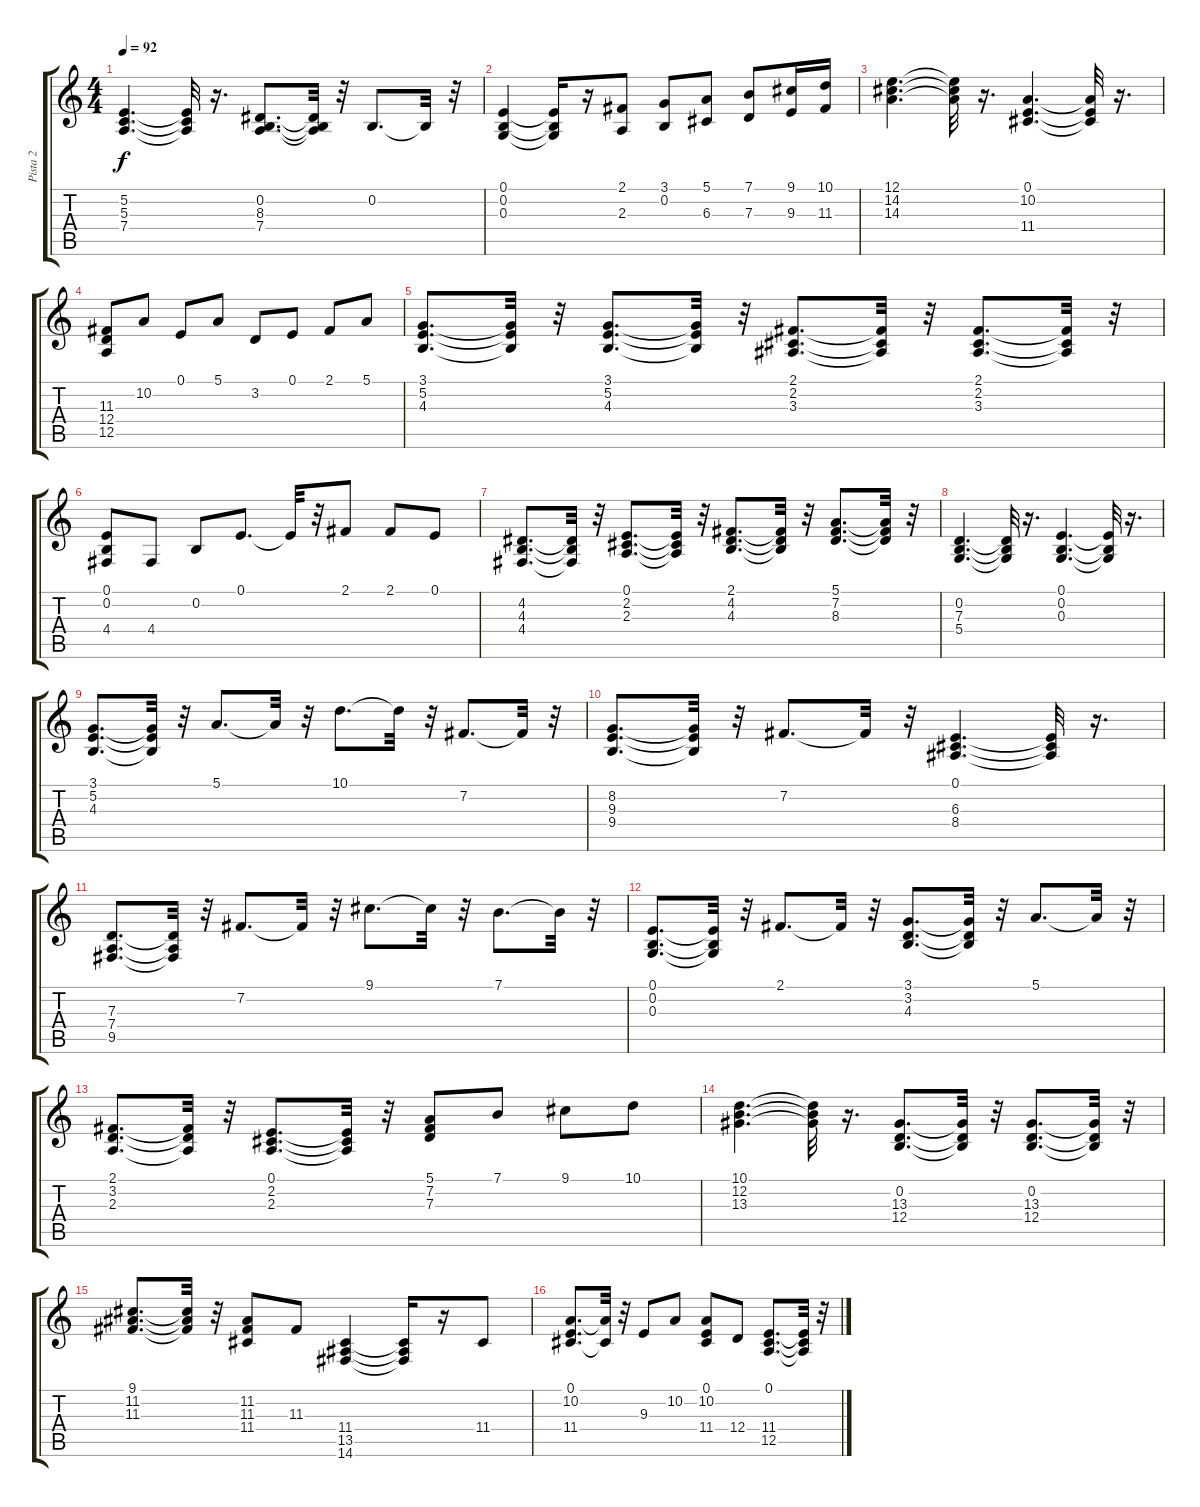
\track ("Pista 2" "Pista 2") {instrument acousticgrandpiano}
\staff {score tabs}
\tuning (E4 B3 G3 D3 A2 E2) {hide}
\ts (4 4)
\tempo 92
\clef g2
\ks c
(5.2 5.3 7.4).4{d dy f} (5.2{t} 5.3{t} 7.4{t}).32 r.16{d} (0.2 8.3 7.4).8{d} (0.2{t} 8.3{t} 7.4{t}).32 r.32 0.2.8{d} 0.2{t}.32 r.32 |
(0.1 0.2 0.3).4 (0.1{t} 0.2{t} 0.3{t}).16 r.16 (2.1 2.3).8 (3.1 0.2).8 (5.1 6.3).8 (7.1 7.3).8 (9.1 9.3).16 (10.1 11.3).16 |
(12.1 14.2 14.3).4{d} (12.1{t} 14.2{t} 14.3{t}).32 r.16{d} (0.1 10.2 11.4).4{d} (0.1{t} 10.2{t} 11.4{t}).32 r.16{d} |
(11.3 12.4 12.5).8 10.2.8 0.1.8 5.1.8 3.2.8 0.1.8 2.1.8 5.1.8 |
(3.1 5.2 4.3).8{d} (3.1{t} 5.2{t} 4.3{t}).32 r.32 (3.1 5.2 4.3).8{d} (3.1{t} 5.2{t} 4.3{t}).32 r.32 (2.1 2.2 3.3).8{d} (2.1{t} 2.2{t} 3.3{t}).32 r.32 (2.1 2.2 3.3).8{d} (2.1{t} 2.2{t} 3.3{t}).32 r.32 |
(0.1 0.2 4.4).8 4.4.8 0.2.8 0.1.8{d} 0.1{t}.32 r.32 2.1.8 2.1.8 0.1.8 |
(4.2 4.3 4.4).8{d} (4.2{t} 4.3{t} 4.4{t}).32 r.32 (0.1 2.2 2.3).8{d} (0.1{t} 2.2{t} 2.3{t}).32 r.32 (2.1 4.2 4.3).8{d} (2.1{t} 4.2{t} 4.3{t}).32 r.32 (5.1 7.2 8.3).8{d} (5.1{t} 7.2{t} 8.3{t}).32 r.32 |
(0.2 7.3 5.4).4{d} (0.2{t} 7.3{t} 5.4{t}).32 r.16{d} (0.1 0.2 0.3).4{d} (0.1{t} 0.2{t} 0.3{t}).32 r.16{d} |
(3.1 5.2 4.3).8{d} (3.1{t} 5.2{t} 4.3{t}).32 r.32 5.1.8{d} 5.1{t}.32 r.32 10.1.8{d} 10.1{t}.32 r.32 7.2.8{d} 7.2{t}.32 r.32 |
(8.2 9.3 9.4).8{d} (8.2{t} 9.3{t} 9.4{t}).32 r.32 7.2.8{d} 7.2{t}.32 r.32 (0.1 6.3 8.4).4{d} (0.1{t} 6.3{t} 8.4{t}).32 r.16{d} |
(7.3 7.4 9.5).8{d} (7.3{t} 7.4{t} 9.5{t}).32 r.32 7.2.8{d} 7.2{t}.32 r.32 9.1.8{d} 9.1{t}.32 r.32 7.1.8{d} 7.1{t}.32 r.32 |
(0.1 0.2 0.3).8{d} (0.1{t} 0.2{t} 0.3{t}).32 r.32 2.1.8{d} 2.1{t}.32 r.32 (3.1 3.2 4.3).8{d} (3.1{t} 3.2{t} 4.3{t}).32 r.32 5.1.8{d} 5.1{t}.32 r.32 |
(2.1 3.2 2.3).8{d} (2.1{t} 3.2{t} 2.3{t}).32 r.32 (0.1 2.2 2.3).8{d} (0.1{t} 2.2{t} 2.3{t}).32 r.32 (5.1 7.2 7.3).8 7.1.8 9.1.8 10.1.8 |
(10.1 12.2 13.3).4{d} (10.1{t} 12.2{t} 13.3{t}).32 r.16{d} (0.2 13.3 12.4).8{d} (0.2{t} 13.3{t} 12.4{t}).32 r.32 (0.2 13.3 12.4).8{d} (0.2{t} 13.3{t} 12.4{t}).32 r.32 |
(9.1 11.2 11.3).8{d} (9.1{t} 11.2{t} 11.3{t}).32 r.32 (11.2 11.3 11.4).8 11.3.8 (11.4 13.5 14.6).4 (11.4{t} 13.5{t} 14.6{t}).16 r.16 11.4.8 |
(0.1 10.2 11.4).8{d} (10.2{t} 11.4{t}).32 r.32 9.3.8 10.2.8 (0.1 10.2 11.4).8 12.4.8 (0.1 11.4 12.5).8{d} (0.1{t} 11.4{t} 12.5{t}).32 r.32
